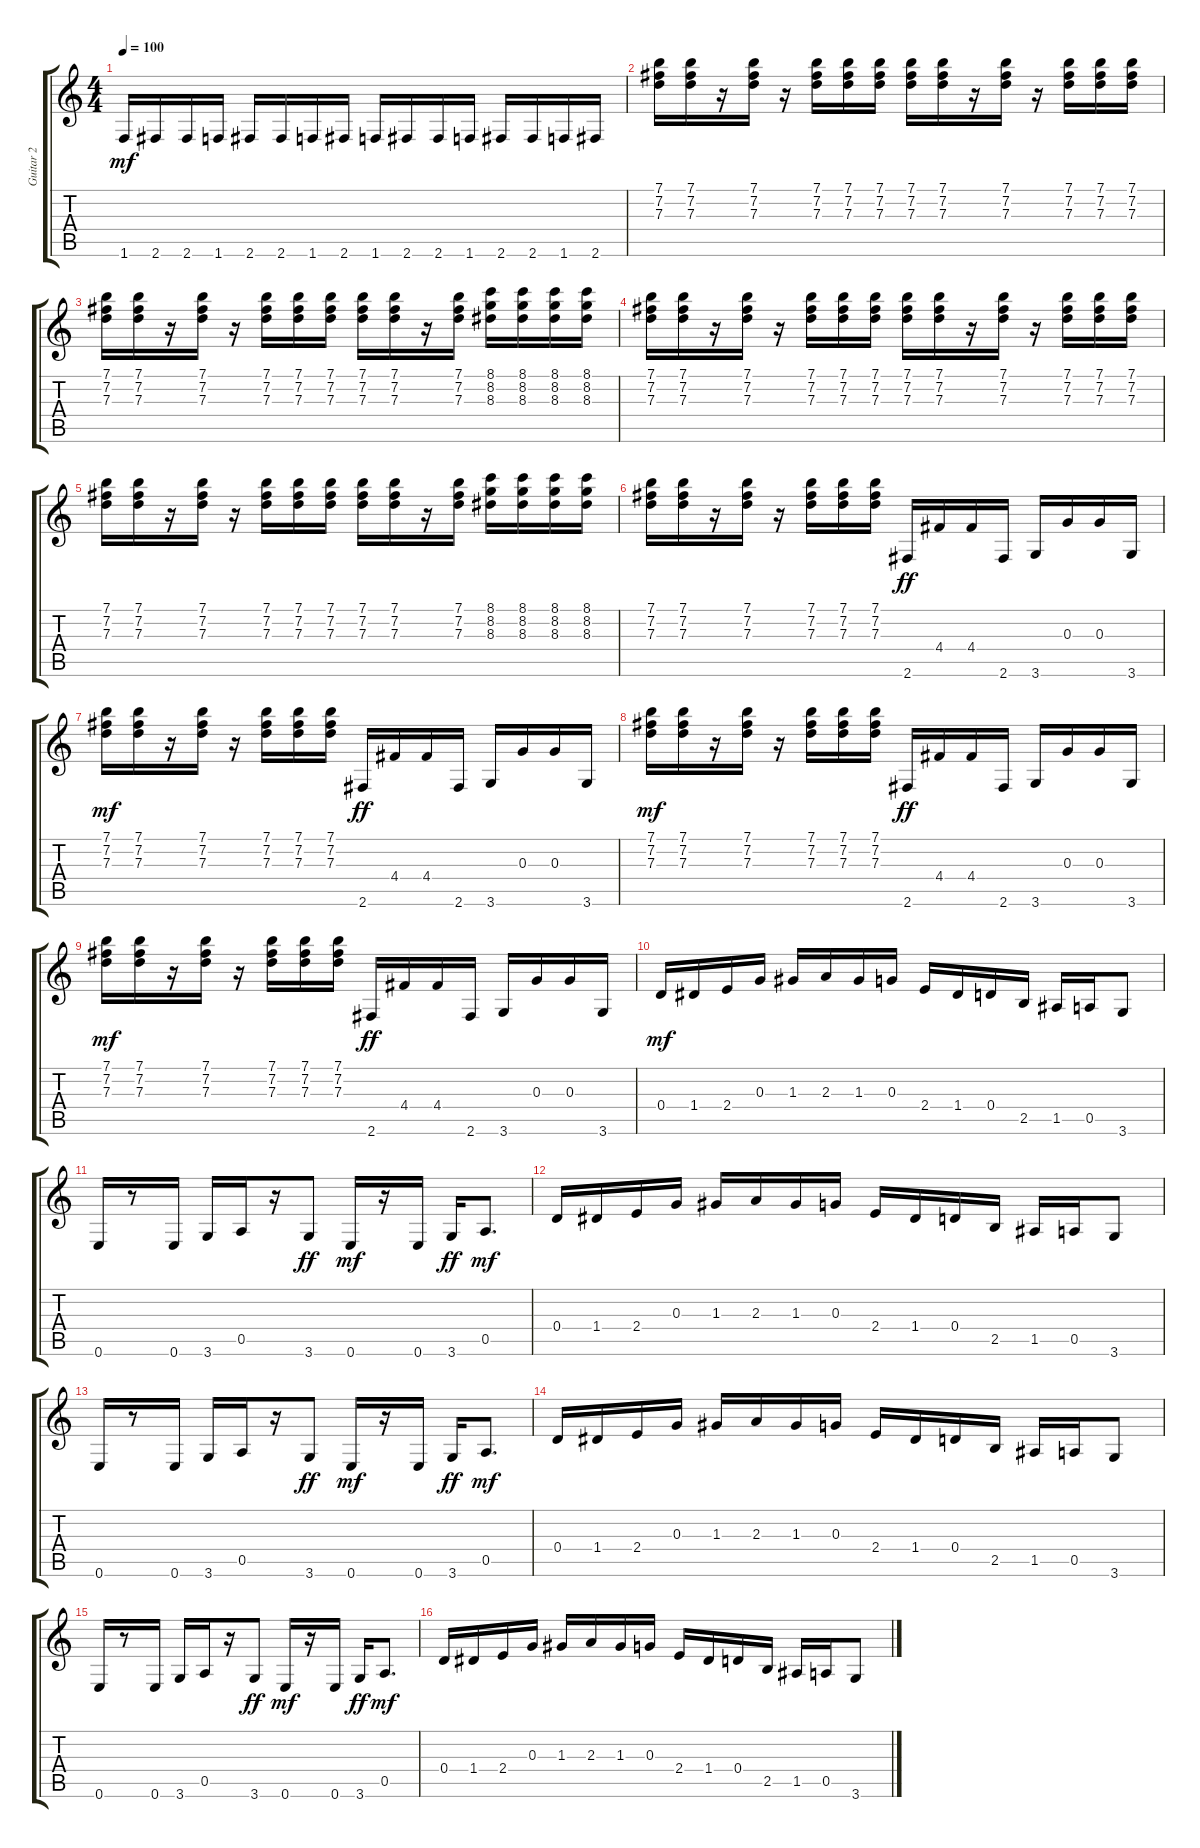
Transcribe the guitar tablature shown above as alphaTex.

\track ("Guitar 2" "Guitar 2") {instrument distortionguitar}
\staff {score tabs}
\tuning (E4 B3 G3 D3 A2 E2) {hide}
\ts (4 4)
\tempo 100
\clef g2
\ks c
1.6.16{dy mf} 2.6.16 2.6.16 1.6.16 2.6.16 2.6.16 1.6.16 2.6.16 1.6.16 2.6.16 2.6.16 1.6.16 2.6.16 2.6.16 1.6.16 2.6.16 |
(7.1 7.2 7.3).16 (7.1 7.2 7.3).16 r.16 (7.1 7.2 7.3).16 r.16 (7.1 7.2 7.3).16 (7.1 7.2 7.3).16 (7.1 7.2 7.3).16 (7.1 7.2 7.3).16 (7.1 7.2 7.3).16 r.16 (7.1 7.2 7.3).16 r.16 (7.1 7.2 7.3).16 (7.1 7.2 7.3).16 (7.1 7.2 7.3).16 |
(7.1 7.2 7.3).16 (7.1 7.2 7.3).16 r.16 (7.1 7.2 7.3).16 r.16 (7.1 7.2 7.3).16 (7.1 7.2 7.3).16 (7.1 7.2 7.3).16 (7.1 7.2 7.3).16 (7.1 7.2 7.3).16 r.16 (7.1 7.2 7.3).16 (8.1 8.2 8.3).16 (8.1 8.2 8.3).16 (8.1 8.2 8.3).16 (8.1 8.2 8.3).16 |
(7.1 7.2 7.3).16 (7.1 7.2 7.3).16 r.16 (7.1 7.2 7.3).16 r.16 (7.1 7.2 7.3).16 (7.1 7.2 7.3).16 (7.1 7.2 7.3).16 (7.1 7.2 7.3).16 (7.1 7.2 7.3).16 r.16 (7.1 7.2 7.3).16 r.16 (7.1 7.2 7.3).16 (7.1 7.2 7.3).16 (7.1 7.2 7.3).16 |
(7.1 7.2 7.3).16 (7.1 7.2 7.3).16 r.16 (7.1 7.2 7.3).16 r.16 (7.1 7.2 7.3).16 (7.1 7.2 7.3).16 (7.1 7.2 7.3).16 (7.1 7.2 7.3).16 (7.1 7.2 7.3).16 r.16 (7.1 7.2 7.3).16 (8.1 8.2 8.3).16 (8.1 8.2 8.3).16 (8.1 8.2 8.3).16 (8.1 8.2 8.3).16 |
(7.1 7.2 7.3).16 (7.1 7.2 7.3).16 r.16 (7.1 7.2 7.3).16 r.16 (7.1 7.2 7.3).16 (7.1 7.2 7.3).16 (7.1 7.2 7.3).16 2.6.16{dy ff} 4.4.16 4.4.16 2.6.16 3.6.16 0.3.16 0.3.16 3.6.16 |
(7.1 7.2 7.3).16{dy mf} (7.1 7.2 7.3).16 r.16 (7.1 7.2 7.3).16 r.16 (7.1 7.2 7.3).16 (7.1 7.2 7.3).16 (7.1 7.2 7.3).16 2.6.16{dy ff} 4.4.16 4.4.16 2.6.16 3.6.16 0.3.16 0.3.16 3.6.16 |
(7.1 7.2 7.3).16{dy mf} (7.1 7.2 7.3).16 r.16 (7.1 7.2 7.3).16 r.16 (7.1 7.2 7.3).16 (7.1 7.2 7.3).16 (7.1 7.2 7.3).16 2.6.16{dy ff} 4.4.16 4.4.16 2.6.16 3.6.16 0.3.16 0.3.16 3.6.16 |
(7.1 7.2 7.3).16{dy mf} (7.1 7.2 7.3).16 r.16 (7.1 7.2 7.3).16 r.16 (7.1 7.2 7.3).16 (7.1 7.2 7.3).16 (7.1 7.2 7.3).16 2.6.16{dy ff} 4.4.16 4.4.16 2.6.16 3.6.16 0.3.16 0.3.16 3.6.16 |
0.4.16{dy mf} 1.4.16 2.4.16 0.3.16 1.3.16 2.3.16 1.3.16 0.3.16 2.4.16 1.4.16 0.4.16 2.5.16 1.5.16 0.5.16 3.6.8 |
0.6.16 r.8 0.6.16 3.6.16 0.5.16 r.16 3.6.8{dy ff} 0.6.16{dy mf} r.16 0.6.16 3.6.16{dy ff} 0.5.8{d dy mf} |
0.4.16 1.4.16 2.4.16 0.3.16 1.3.16 2.3.16 1.3.16 0.3.16 2.4.16 1.4.16 0.4.16 2.5.16 1.5.16 0.5.16 3.6.8 |
0.6.16 r.8 0.6.16 3.6.16 0.5.16 r.16 3.6.8{dy ff} 0.6.16{dy mf} r.16 0.6.16 3.6.16{dy ff} 0.5.8{d dy mf} |
0.4.16 1.4.16 2.4.16 0.3.16 1.3.16 2.3.16 1.3.16 0.3.16 2.4.16 1.4.16 0.4.16 2.5.16 1.5.16 0.5.16 3.6.8 |
0.6.16 r.8 0.6.16 3.6.16 0.5.16 r.16 3.6.8{dy ff} 0.6.16{dy mf} r.16 0.6.16 3.6.16{dy ff} 0.5.8{d dy mf} |
0.4.16 1.4.16 2.4.16 0.3.16 1.3.16 2.3.16 1.3.16 0.3.16 2.4.16 1.4.16 0.4.16 2.5.16 1.5.16 0.5.16 3.6.8
